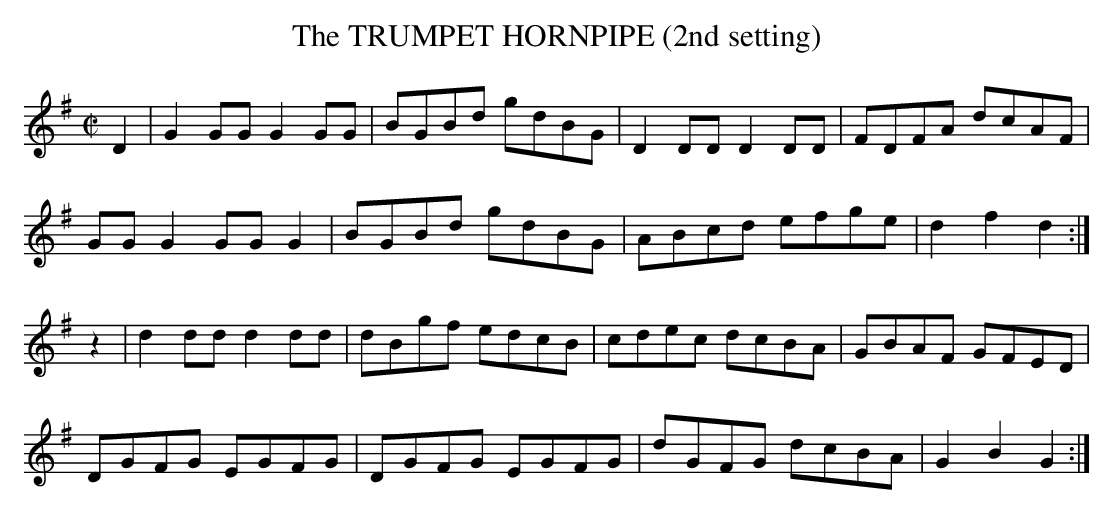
X:1
T:TRUMPET HORNPIPE (2nd setting), The
M:C|
L:1/8
K:G
D2|G2GG G2GG|BGBd gdBG|D2DD D2DD|FDFA dcAF|
GGG2 GGG2|BGBd gdBG|ABcd efge|d2f2 d2:|
z2|d2dd d2dd|dBgf edcB|cdec dcBA|GBAF GFED|
DGFG EGFG|DGFG EGFG|dGFG dcBA|G2B2 G2:|
